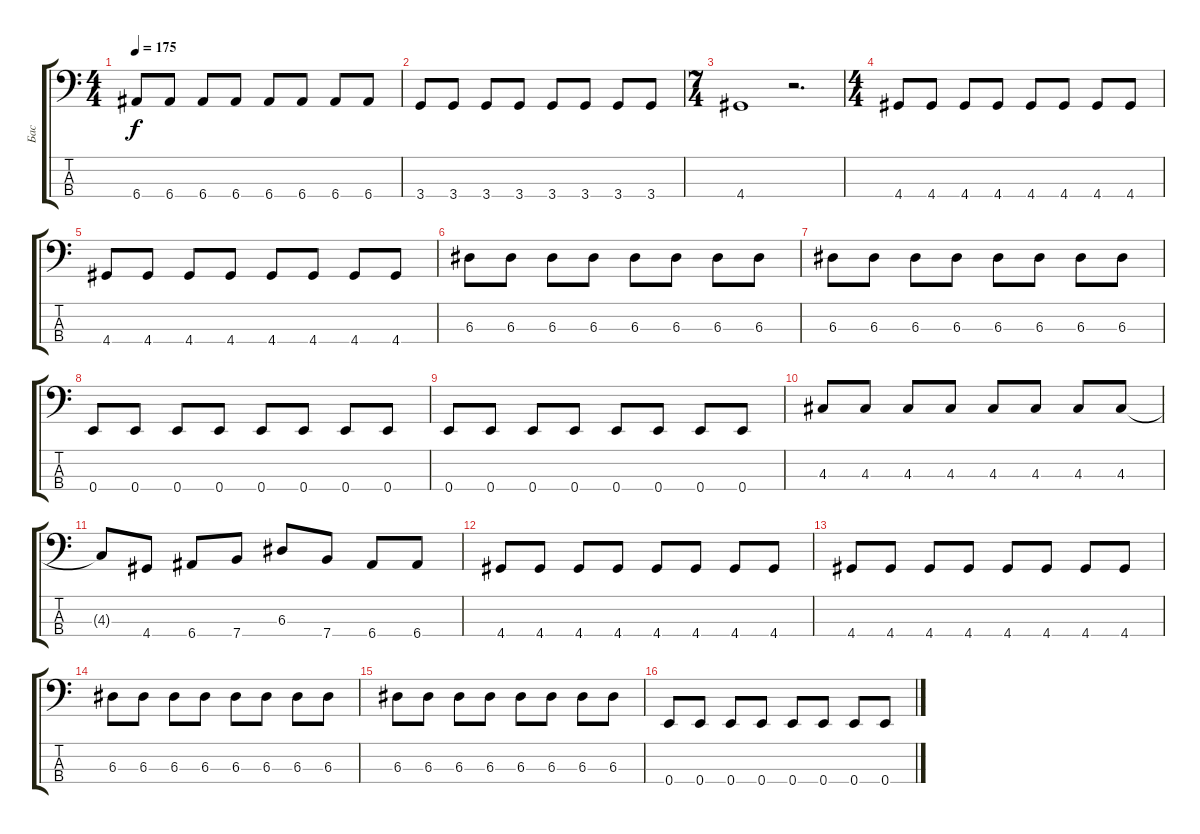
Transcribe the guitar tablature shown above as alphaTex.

\track ("Бас" "Бас") {instrument electricbassfinger}
\staff {score tabs}
\tuning (G2 D2 A1 E1) {hide}
\ts (4 4)
\tempo 175
\clef f4
\ks c
6.4.8{dy f} 6.4.8 6.4.8 6.4.8 6.4.8 6.4.8 6.4.8 6.4.8 |
3.4.8 3.4.8 3.4.8 3.4.8 3.4.8 3.4.8 3.4.8 3.4.8 |
\ts (7 4)
4.4.1 r.2{d} |
\ts (4 4)
4.4.8 4.4.8 4.4.8 4.4.8 4.4.8 4.4.8 4.4.8 4.4.8 |
4.4.8 4.4.8 4.4.8 4.4.8 4.4.8 4.4.8 4.4.8 4.4.8 |
6.3.8 6.3.8 6.3.8 6.3.8 6.3.8 6.3.8 6.3.8 6.3.8 |
6.3.8 6.3.8 6.3.8 6.3.8 6.3.8 6.3.8 6.3.8 6.3.8 |
0.4.8 0.4.8 0.4.8 0.4.8 0.4.8 0.4.8 0.4.8 0.4.8 |
0.4.8 0.4.8 0.4.8 0.4.8 0.4.8 0.4.8 0.4.8 0.4.8 |
4.3.8 4.3.8 4.3.8 4.3.8 4.3.8 4.3.8 4.3.8 4.3.8 |
4.3{t}.8 4.4.8 6.4.8 7.4.8 6.3.8 7.4.8 6.4.8 6.4.8 |
4.4.8 4.4.8 4.4.8 4.4.8 4.4.8 4.4.8 4.4.8 4.4.8 |
4.4.8 4.4.8 4.4.8 4.4.8 4.4.8 4.4.8 4.4.8 4.4.8 |
6.3.8 6.3.8 6.3.8 6.3.8 6.3.8 6.3.8 6.3.8 6.3.8 |
6.3.8 6.3.8 6.3.8 6.3.8 6.3.8 6.3.8 6.3.8 6.3.8 |
0.4.8 0.4.8 0.4.8 0.4.8 0.4.8 0.4.8 0.4.8 0.4.8
